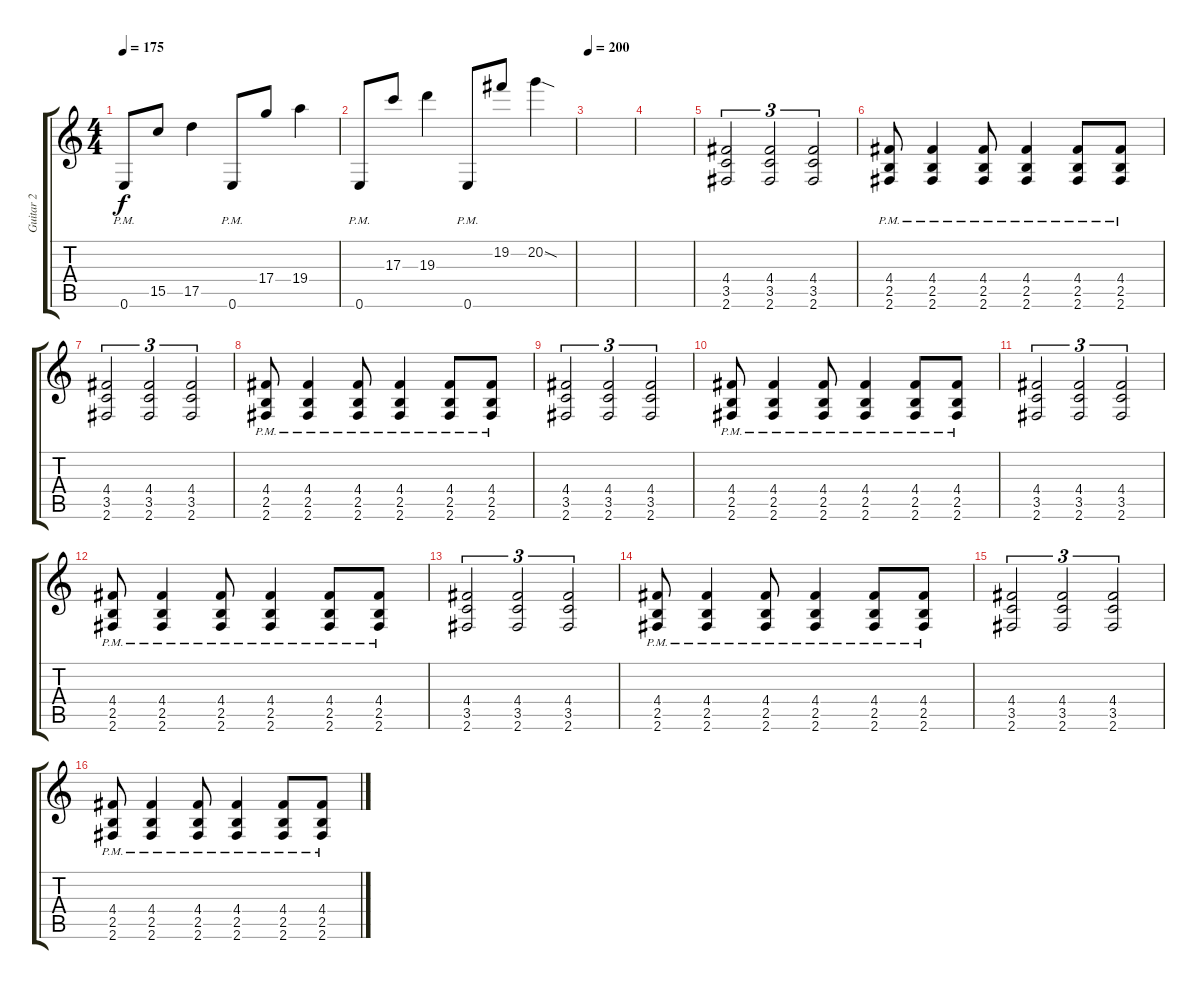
\track ("Guitar 2" "Guitar 2") {instrument overdrivenguitar}
\staff {score tabs}
\tuning (E4 B3 G3 D3 A2 E2) {hide}
\ts (4 4)
\tempo 175
\clef g2
\ks c
0.6{pm}.8{dy f} 15.5.8 17.5.4 0.6{pm}.8 17.4.8 19.4.4 |
0.6{pm}.8 17.3.8 19.3.4 0.6{pm}.8 19.2.8 20.2{sod}.4 |
\tempo 200
|
|
(4.4 3.5 2.6).2{tu (3 2)} (4.4 3.5 2.6).2{tu (3 2)} (4.4 3.5 2.6).2{tu (3 2)} |
(4.4{pm} 2.5{pm} 2.6{pm}).8 (4.4{pm} 2.5{pm} 2.6{pm}).4 (4.4{pm} 2.5{pm} 2.6{pm}).8 (4.4{pm} 2.5{pm} 2.6{pm}).4 (4.4{pm} 2.5{pm} 2.6{pm}).8 (4.4{pm} 2.5{pm} 2.6{pm}).8 |
(4.4 3.5 2.6).2{tu (3 2)} (4.4 3.5 2.6).2{tu (3 2)} (4.4 3.5 2.6).2{tu (3 2)} |
(4.4{pm} 2.5{pm} 2.6{pm}).8 (4.4{pm} 2.5{pm} 2.6{pm}).4 (4.4{pm} 2.5{pm} 2.6{pm}).8 (4.4{pm} 2.5{pm} 2.6{pm}).4 (4.4{pm} 2.5{pm} 2.6{pm}).8 (4.4{pm} 2.5{pm} 2.6{pm}).8 |
(4.4 3.5 2.6).2{tu (3 2)} (4.4 3.5 2.6).2{tu (3 2)} (4.4 3.5 2.6).2{tu (3 2)} |
(4.4{pm} 2.5{pm} 2.6{pm}).8 (4.4{pm} 2.5{pm} 2.6{pm}).4 (4.4{pm} 2.5{pm} 2.6{pm}).8 (4.4{pm} 2.5{pm} 2.6{pm}).4 (4.4{pm} 2.5{pm} 2.6{pm}).8 (4.4{pm} 2.5{pm} 2.6{pm}).8 |
(4.4 3.5 2.6).2{tu (3 2)} (4.4 3.5 2.6).2{tu (3 2)} (4.4 3.5 2.6).2{tu (3 2)} |
(4.4{pm} 2.5{pm} 2.6{pm}).8 (4.4{pm} 2.5{pm} 2.6{pm}).4 (4.4{pm} 2.5{pm} 2.6{pm}).8 (4.4{pm} 2.5{pm} 2.6{pm}).4 (4.4{pm} 2.5{pm} 2.6{pm}).8 (4.4{pm} 2.5{pm} 2.6{pm}).8 |
(4.4 3.5 2.6).2{tu (3 2)} (4.4 3.5 2.6).2{tu (3 2)} (4.4 3.5 2.6).2{tu (3 2)} |
(4.4{pm} 2.5{pm} 2.6{pm}).8 (4.4{pm} 2.5{pm} 2.6{pm}).4 (4.4{pm} 2.5{pm} 2.6{pm}).8 (4.4{pm} 2.5{pm} 2.6{pm}).4 (4.4{pm} 2.5{pm} 2.6{pm}).8 (4.4{pm} 2.5{pm} 2.6{pm}).8 |
(4.4 3.5 2.6).2{tu (3 2)} (4.4 3.5 2.6).2{tu (3 2)} (4.4 3.5 2.6).2{tu (3 2)} |
(4.4{pm} 2.5{pm} 2.6{pm}).8 (4.4{pm} 2.5{pm} 2.6{pm}).4 (4.4{pm} 2.5{pm} 2.6{pm}).8 (4.4{pm} 2.5{pm} 2.6{pm}).4 (4.4{pm} 2.5{pm} 2.6{pm}).8 (4.4{pm} 2.5{pm} 2.6{pm}).8
